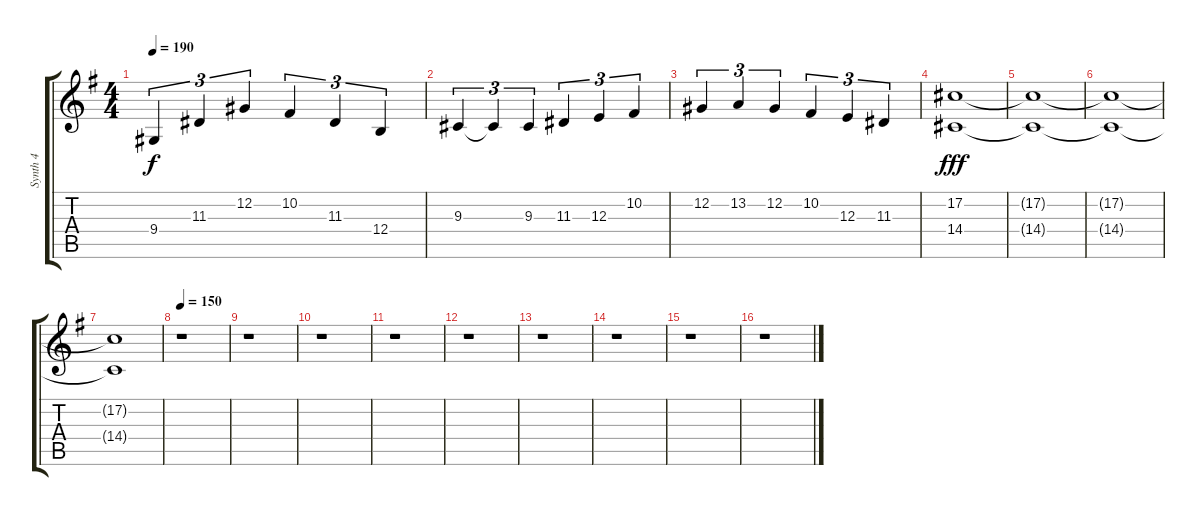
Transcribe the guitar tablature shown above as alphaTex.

\track ("Synth 4" "Synth 4") {instrument reedorgan}
\staff {score tabs}
\tuning (Db4 Ab3 E3 B2 Gb2 Db2) {hide}
\ts (4 4)
\tempo 190
\clef g2
\ks g
9.4.4{tu (3 2) dy f} 11.3.4{tu (3 2)} 12.2.4{tu (3 2)} 10.2.4{tu (3 2)} 11.3.4{tu (3 2)} 12.4.4{tu (3 2)} |
9.3.4{tu (3 2)} 9.3{t}.4{tu (3 2)} 9.3.4{tu (3 2)} 11.3.4{tu (3 2)} 12.3.4{tu (3 2)} 10.2.4{tu (3 2)} |
12.2.4{tu (3 2)} 13.2.4{tu (3 2)} 12.2.4{tu (3 2)} 10.2.4{tu (3 2)} 12.3.4{tu (3 2)} 11.3.4{tu (3 2)} |
(17.2 14.4).1{dy fff} |
(17.2{t} 14.4{t}).1 |
(17.2{t} 14.4{t}).1 |
(17.2{t} 14.4{t}).1 |
\tempo 150
r.1 |
r.1 |
r.1 |
r.1 |
r.1 |
r.1 |
r.1 |
r.1 |
r.1
